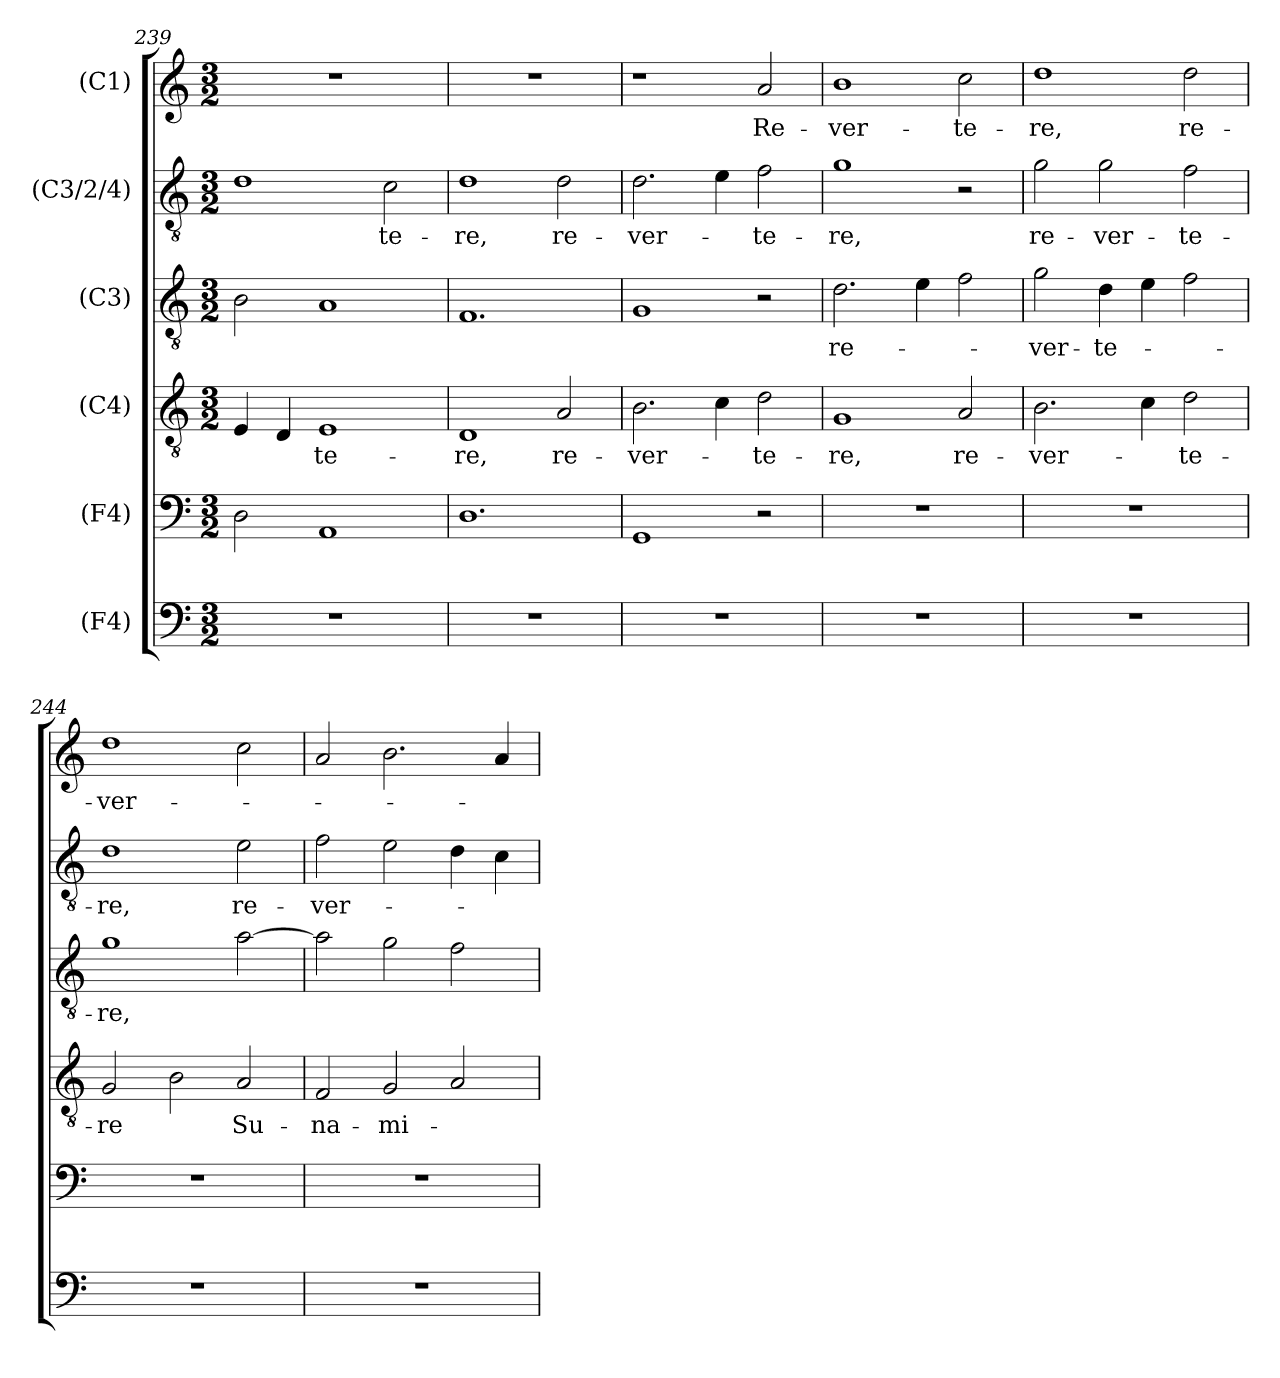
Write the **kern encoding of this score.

**kern	**kern	**kern	**text	**kern	**text	**kern	**text	**kern	**text
*part6	*part5	*part4	*part4	*part3	*part3	*part2	*part2	*part1	*part1
*staff6	*staff5	*staff4	*staff4	*staff3	*staff3	*staff2	*staff2	*staff1	*staff1
*I"(F4)	*I"(F4)	*I"(C4)	*	*I"(C3)	*	*I"(C3/2/4)	*	*I"(C1)	*
*clefF4	*clefF4	*clefGv2	*	*clefGv2	*	*clefGv2	*	*clefG2	*
*	*	*	*	*ITrd7c12	*	*	*	*	*
*k[]	*k[]	*k[]	*	*k[]	*	*k[]	*	*k[]	*
*C:	*C:	*C:	*	*C:	*	*C:	*	*C:	*
*M3/2	*M3/2	*M3/2	*	*M3/2	*	*M3/2	*	*M3/2	*
=239	=239	=239	=239	=239	=239	=239	=239	=239	=239
!LO:N:vis=1	!	!	!	!	!	!	!	!LO:N:vis=1	!
1.r	2Di\	4Ei/	.	2BBi\	.	1di	.	1.r	.
.	.	4Di/	.	.	.	.	.	.	.
!	!	!	!LO:LY:b:color=#000000	!	!	!	!	!	!
.	1AAi	1Ei	-te-	1AAi	.	.	.	.	.
!	!	!	!	!	!	!	!LO:LY:b:color=#000000	!	!
.	.	.	.	.	.	2ci\	-te-	.	.
=240	=240	=240	=240	=240	=240	=240	=240	=240	=240
!LO:N:vis=1	!	!	!	!	!	!	!	!	!
!	!	!	!LO:LY:b:color=#000000	!	!	!	!	!	!
!	!	!	!	!	!	!	!LO:LY:b:color=#000000	!LO:N:vis=1	!
1.r	1.Di	1Di	-re,	1.FFi	.	1di	-re,	1.r	.
!	!	!	!LO:LY:b:color=#000000	!	!	!	!	!	!
!	!	!	!	!	!	!	!LO:LY:b:color=#000000	!	!
.	.	2Ai/	re-	.	.	2di\	re-	.	.
=241	=241	=241	=241	=241	=241	=241	=241	=241	=241
!LO:N:vis=1	!	!	!	!	!	!	!	!	!
!	!	!	!LO:LY:b:color=#000000	!	!	!	!	!	!
!	!	!	!	!	!	!	!LO:LY:b:color=#000000	!	!
1.r	1GGi	2.Bi\	-ver-	1GGi	.	2.di\	-ver-	1r	.
.	.	4ci\	.	.	.	4ei\	.	.	.
!	!	!	!LO:LY:b:color=#000000	!	!	!	!	!	!
!	!	!	!	!	!	!	!LO:LY:b:color=#000000	!	!
!	!	!	!	!	!	!	!	!	!LO:LY:b:color=#000000
.	2r	2di\	-te-	2r	.	2fi\	-te-	2ai/	Re-
!!LO:PB:g=z
=242	=242	=242	=242	=242	=242	=242	=242	=242	=242
!LO:N:vis=1	!LO:N:vis=1	!	!	!	!	!	!	!	!
!	!	!	!LO:LY:b:color=#000000	!	!	!	!	!	!
!	!	!	!	!	!LO:LY:b:color=#000000	!	!	!	!
!	!	!	!	!	!	!	!LO:LY:b:color=#000000	!	!
!	!	!	!	!	!	!	!	!	!LO:LY:b:color=#000000
1.r	1.r	1Gi	-re,	2.Di\	re-	1gi	-re,	1bi	-ver-
.	.	.	.	4Ei\	.	.	.	.	.
!	!	!	!LO:LY:b:color=#000000	!	!	!	!	!	!
!	!	!	!	!	!	!	!	!	!LO:LY:b:color=#000000
.	.	2Ai/	re-	2Fi\	.	2r	.	2cci\	-te-
=243	=243	=243	=243	=243	=243	=243	=243	=243	=243
!LO:N:vis=1	!LO:N:vis=1	!	!	!	!	!	!	!	!
!	!	!	!LO:LY:b:color=#000000	!	!	!	!	!	!
!	!	!	!	!	!LO:LY:b:color=#000000	!	!	!	!
!	!	!	!	!	!	!	!LO:LY:b:color=#000000	!	!
!	!	!	!	!	!	!	!	!	!LO:LY:b:color=#000000
1.r	1.r	2.Bi\	-ver-	2Gi\	-ver-	2gi\	re-	1ddi	-re,
!	!	!	!	!	!LO:LY:b:color=#000000	!	!	!	!
!	!	!	!	!	!	!	!LO:LY:b:color=#000000	!	!
.	.	.	.	4Di\	-te-	2gi\	-ver-	.	.
.	.	4ci\	.	4Ei\	.	.	.	.	.
!	!	!	!LO:LY:b:color=#000000	!	!	!	!	!	!
!	!	!	!	!	!	!	!LO:LY:b:color=#000000	!	!
!	!	!	!	!	!	!	!	!	!LO:LY:b:color=#000000
.	.	2di\	-te-	2Fi\	.	2fi\	-te-	2ddi\	re-
=244	=244	=244	=244	=244	=244	=244	=244	=244	=244
!LO:N:vis=1	!LO:N:vis=1	!	!	!	!	!	!	!	!
!	!	!	!LO:LY:b:color=#000000	!	!	!	!	!	!
!	!	!	!	!	!LO:LY:b:color=#000000	!	!	!	!
!	!	!	!	!	!	!	!LO:LY:b:color=#000000	!	!
!	!	!	!	!	!	!	!	!	!LO:LY:b:color=#000000
1.r	1.r	2Gi/	-re	1Gi	-re,	1di	-re,	1ddi	-ver-
.	.	2Bi\	.	.	.	.	.	.	.
!	!	!	!LO:LY:b:color=#000000	!	!	!	!	!	!
!	!	!	!	!	!	!	!LO:LY:b:color=#000000	!	!
.	.	2Ai/	Su-	[2Ai\	.	2ei\	re-	2cci\	.
=245	=245	=245	=245	=245	=245	=245	=245	=245	=245
!LO:N:vis=1	!LO:N:vis=1	!	!	!	!	!	!	!	!
!	!	!	!LO:LY:b:color=#000000	!	!	!	!	!	!
!	!	!	!	!	!	!	!LO:LY:b:color=#000000	!	!
1.r	1.r	2Fi/	-na-	2Ai\]	.	2fi\	-ver-	2ai/	.
!	!	!	!LO:LY:b:color=#000000	!	!	!	!	!	!
.	.	2Gi/	-mi-	2Gi\	.	2ei\	.	2.bi\	.
.	.	2Ai/	.	2Fi\	.	4di\	.	.	.
.	.	.	.	.	.	4ci\	.	4ai/	.
=	=	=	=	=	=	=	=	=	=
*-	*-	*-	*-	*-	*-	*-	*-	*-	*-
